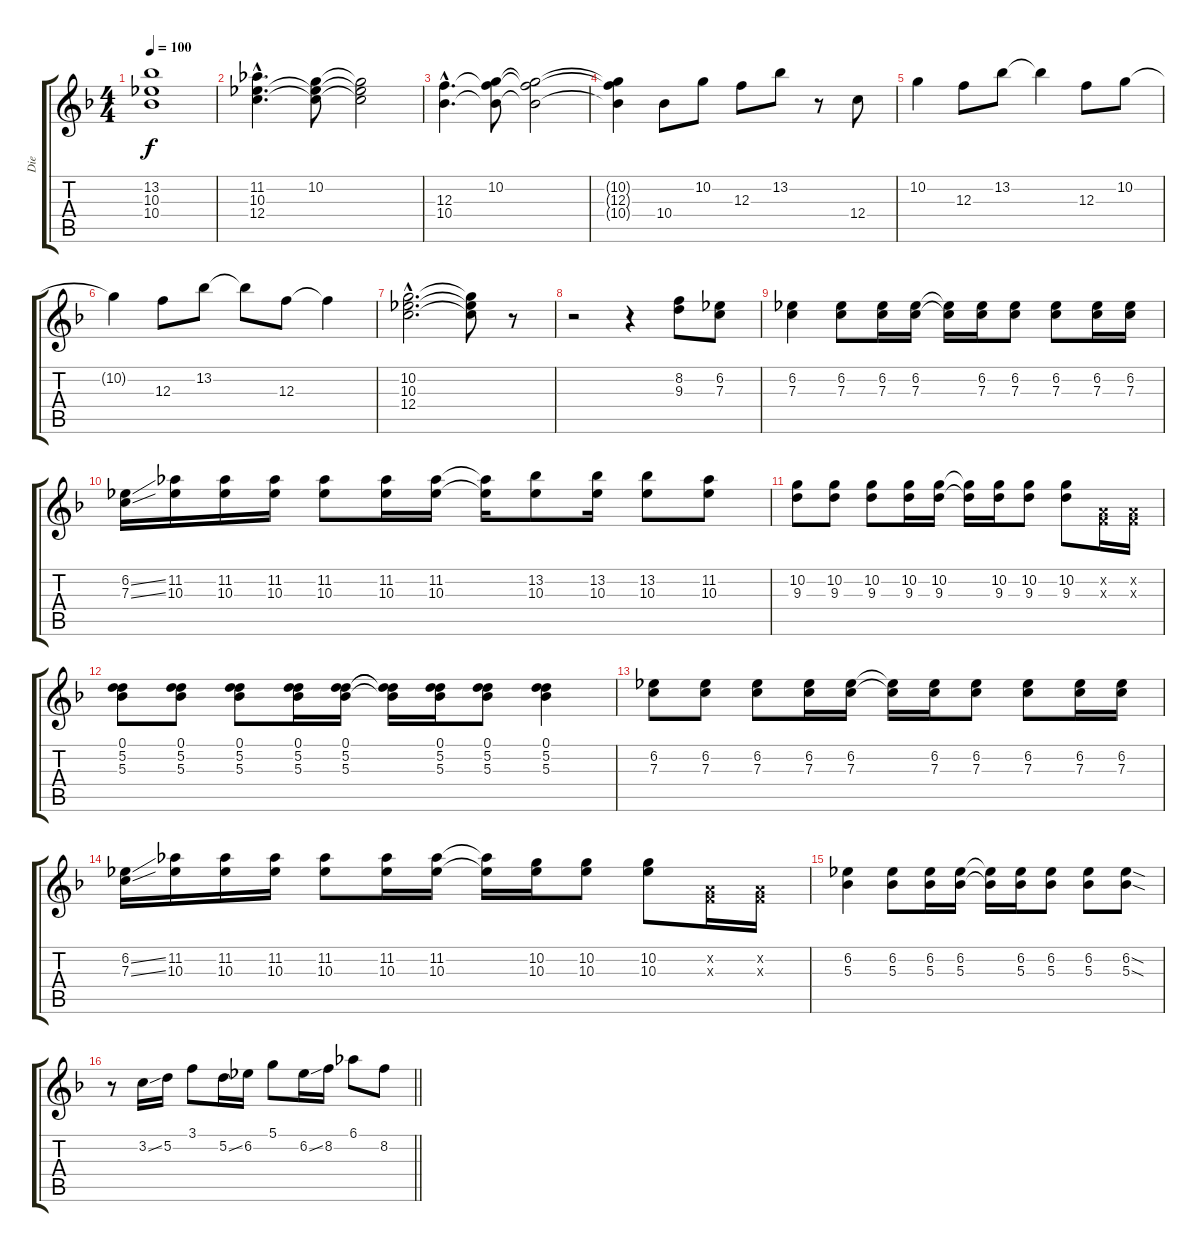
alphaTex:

\track ("Die" "Die") {instrument acousticguitarsteel}
\staff {score tabs}
\tuning (D4 A3 F3 C3 G2 D2) {hide}
\ts (4 4)
\tempo 100
\clef g2
\ks f
(13.2 10.3 10.4).1{dy f} |
(11.2{hac} 10.3{hac} 12.4{hac}).4{d} (10.2 10.3{t} 12.4{t}).8 (10.2{t} 10.3{t} 12.4{t}).2 |
(12.3{hac} 10.4{hac}).4{d} (10.2 12.3{t} 10.4{t}).8 (10.2{t} 12.3{t} 10.4{t}).2 |
(10.2{t} 12.3{t} 10.4{t}).4 10.4.8 10.2.8 12.3.8 13.2.8 r.8 12.4.8 |
10.2.4 12.3.8 13.2.8 13.2{t}.4 12.3.8 10.2.8 |
10.2{t}.4 12.3.8 13.2.8 13.2{t}.8 12.3.8 12.3{t}.4 |
(10.2{hac} 10.3{hac} 12.4{hac}).2{d} (10.2{t} 10.3{t} 12.4{t}).8 r.8 |
r.2 r.4 (8.2 9.3).8 (6.2 7.3).8 |
(6.2 7.3).4 (6.2 7.3).8 (6.2 7.3).16 (6.2 7.3).16 (6.2{t} 7.3{t}).16 (6.2 7.3).16 (6.2 7.3).8 (6.2 7.3).8 (6.2 7.3).16 (6.2 7.3).16 |
(6.2{ss} 7.3{ss}).16 (11.2 10.3).16 (11.2 10.3).16 (11.2 10.3).16 (11.2 10.3).8 (11.2 10.3).16 (11.2 10.3).16 (11.2{t} 10.3{t}).16 (13.2 10.3).8 (13.2 10.3).16 (13.2 10.3).8 (11.2 10.3).8 |
(10.2 9.3).8 (10.2 9.3).8 (10.2 9.3).8 (10.2 9.3).16 (10.2 9.3).16 (10.2{t} 9.3{t}).16 (10.2 9.3).16 (10.2 9.3).8 (10.2 9.3).8 (0.2{x} 0.3{x}).16 (0.2{x} 0.3{x}).16 |
(0.1 5.2 5.3).8 (0.1 5.2 5.3).8 (0.1 5.2 5.3).8 (0.1 5.2 5.3).16 (0.1 5.2 5.3).16 (0.1{t} 5.2{t} 5.3{t}).16 (0.1 5.2 5.3).16 (0.1 5.2 5.3).8 (0.1 5.2 5.3).4 |
(6.2 7.3).8 (6.2 7.3).8 (6.2 7.3).8 (6.2 7.3).16 (6.2 7.3).16 (6.2{t} 7.3{t}).16 (6.2 7.3).16 (6.2 7.3).8 (6.2 7.3).8 (6.2 7.3).16 (6.2 7.3).16 |
(6.2{ss} 7.3{ss}).16 (11.2 10.3).16 (11.2 10.3).16 (11.2 10.3).16 (11.2 10.3).8 (11.2 10.3).16 (11.2 10.3).16 (11.2{t} 10.3{t}).16 (10.2 10.3).16 (10.2 10.3).8 (10.2 10.3).8 (0.2{x} 0.3{x}).16 (0.2{x} 0.3{x}).16 |
(6.2 5.3).4 (6.2 5.3).8 (6.2 5.3).16 (6.2 5.3).16 (6.2{t} 5.3{t}).16 (6.2 5.3).16 (6.2 5.3).8 (6.2 5.3).8 (6.2{sod} 5.3{sod}).8 |
\barLineRight lightlight
r.8 3.2{ss}.16 5.2.16 3.1.8 5.2{ss}.16 6.2.16 5.1.8 6.2{ss}.16 8.2.16 6.1.8 8.2.8
